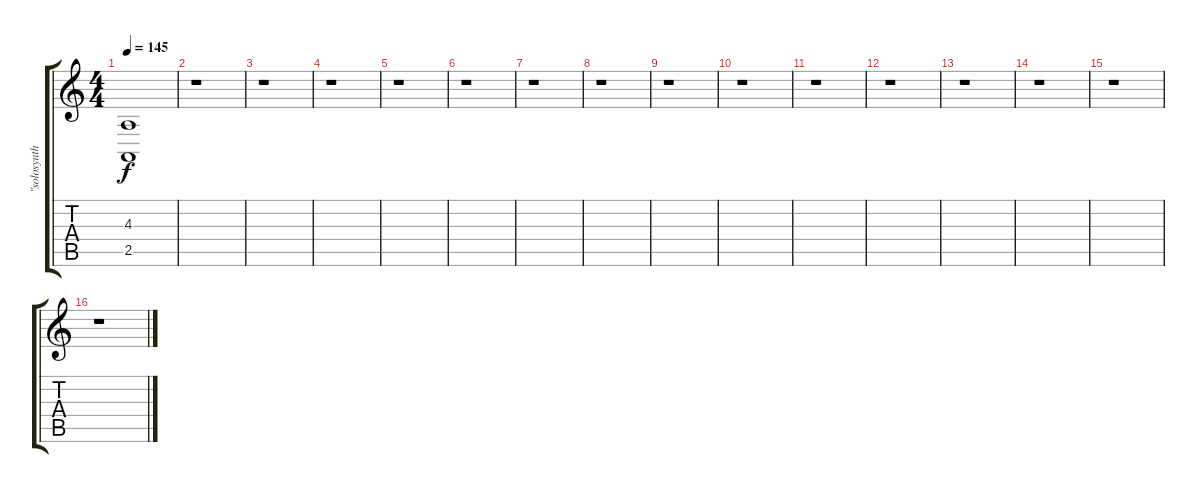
\track ("\"solosynth\"" "\"solosynth") {instrument acousticgrandpiano}
\staff {score tabs}
\tuning (D4 A3 F3 C3 G2 D2) {hide}
\ts (4 4)
\tempo 145
\clef g2
\ks c
(4.3{t} 2.5{t}).1{dy f} |
r.1 |
r.1 |
r.1 |
r.1 |
r.1 |
r.1 |
r.1 |
r.1 |
r.1 |
r.1 |
r.1 |
r.1 |
r.1 |
r.1 |
r.1
